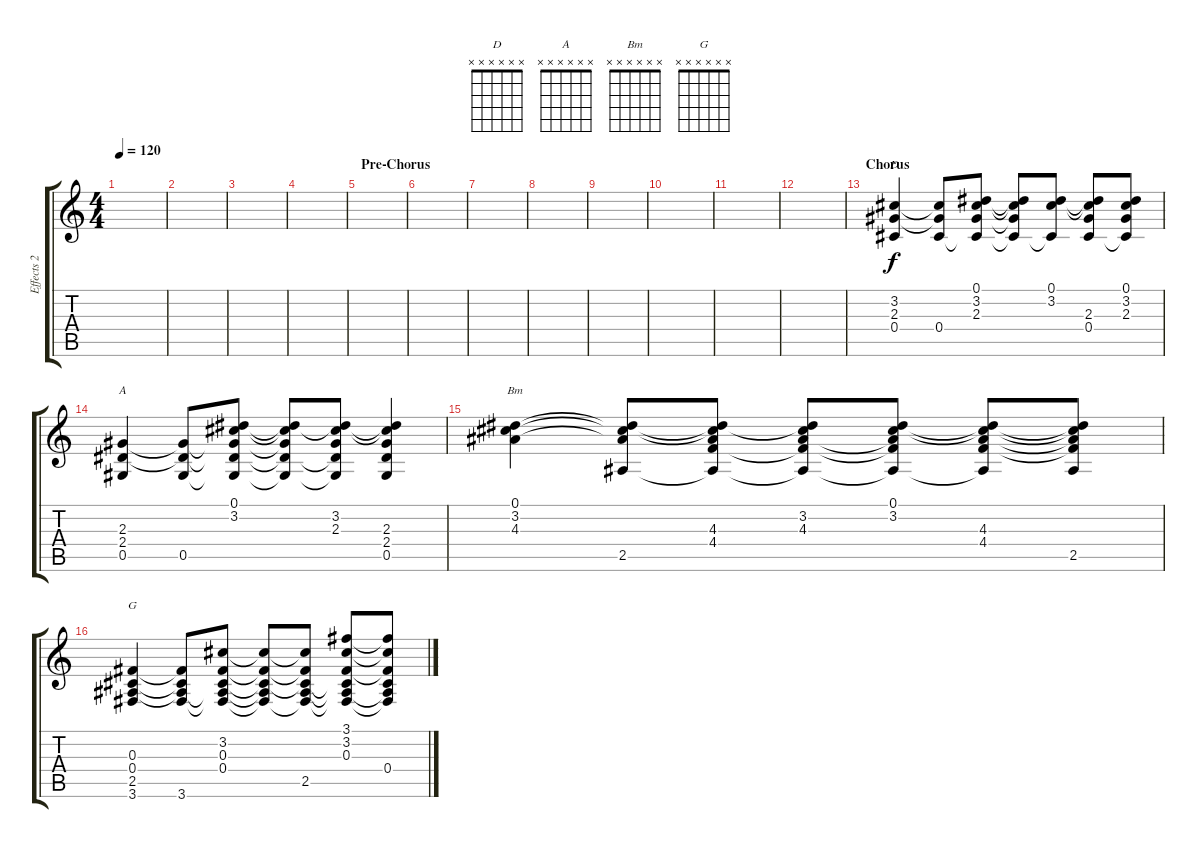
\track ("Effects 2" "Effects 2") {instrument fretlessbass}
\staff {score tabs}
\tuning (Eb4 Bb3 Gb3 Db3 Ab2 Eb2) {hide}
\chord ("D" x x x x x x)
\chord ("A" x x x x x x)
\chord ("Bm" x x x x x x)
\chord ("G" x x x x x x)
\ts (4 4)
\tempo 120
\clef g2
\ks c
|
|
|
|
\section ("" "Pre-Chorus")
|
|
|
|
|
|
|
|
\section ("" "Chorus")
(3.2 2.3 0.4).4{ch "D" dy f} (3.2{t} 2.3{t} 0.4).8 (0.1 3.2 2.3 0.4{t}).8 (0.1{t} 3.2{t} 2.3{t} 0.4{t}).8 (0.1 3.2 0.4{t}).8 (0.1{t} 3.2{t} 2.3 0.4).8 (0.1 3.2 2.3 0.4{t}).8 |
(2.3 2.4 0.5).4{ch "A"} (2.3{t} 2.4{t} 0.5).8 (0.1 3.2 2.3{t} 2.4{t} 0.5{t}).8 (0.1{t} 3.2{t} 2.3{t} 2.4{t} 0.5{t}).8 (0.1{t} 3.2 2.3 2.4{t} 0.5{t}).8 (0.1{t} 3.2{t} 2.3 2.4 0.5).4 |
(0.1 3.2 4.3).4{ch "Bm"} (0.1{t} 3.2{t} 4.3{t} 2.5).8 (0.1{t} 3.2{t} 4.3 4.4 2.5{t}).8 (0.1{t} 3.2 4.3 4.4{t} 2.5{t}).8 (0.1 3.2 4.3{t} 4.4{t} 2.5{t}).8 (0.1{t} 3.2{t} 4.3 4.4 2.5{t}).8 (0.1{t} 3.2{t} 4.3{t} 4.4{t} 2.5).8 |
(0.3 0.4 2.5 3.6).4{ch "G"} (0.3{t} 0.4{t} 2.5{t} 3.6).8 (3.2 0.3 0.4 2.5{t} 3.6{t}).8 (3.2{t} 0.3{t} 0.4{t} 2.5{t} 3.6{t}).8 (3.2{t} 0.3{t} 0.4{t} 2.5 3.6{t}).8 (3.1 3.2 0.3 0.4{t} 2.5{t} 3.6{t}).8 (3.1{t} 3.2{t} 0.3{t} 0.4 2.5{t} 3.6{t}).8
